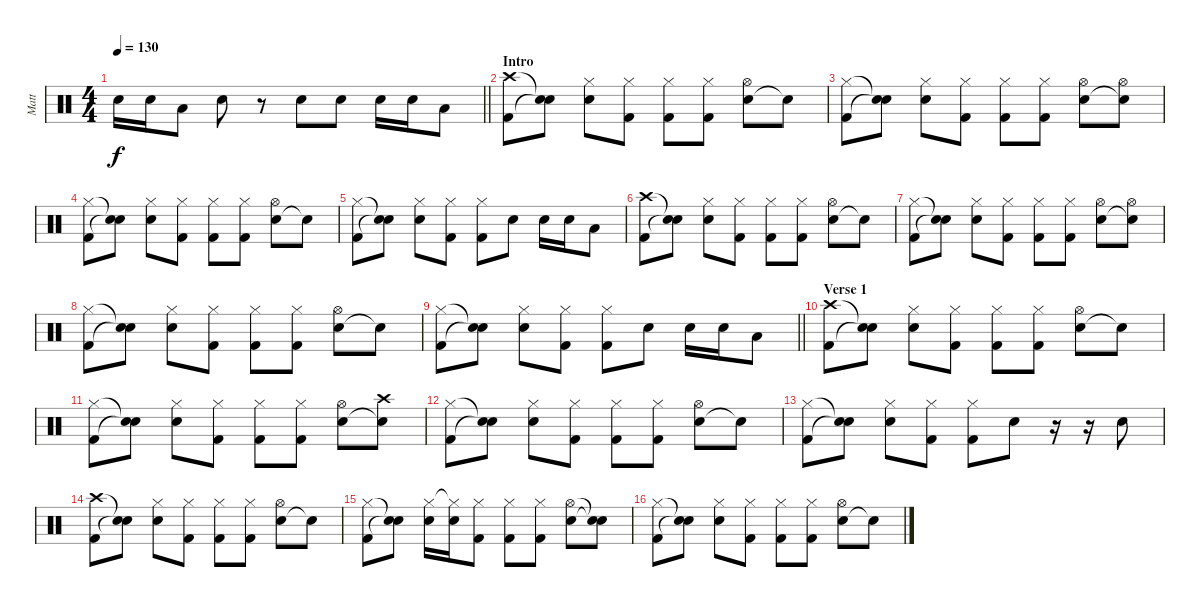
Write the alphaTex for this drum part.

\track ("Matt" "Matt") {instrument percussion}
\staff {score}
\articulation defaults
\ts (4 4)
\tempo 130
\clef neutral
\barLineRight lightlight
\ks c "Snare (hit) 2".16{dy f} "Snare (hit) 2".16 "Low Tom (hit)".8 "Snare (hit) 2".8
r.8 "Snare (hit) 2".8 "Snare (hit) 2".8 "Snare (hit) 2".16 "Snare (hit) 2".16 "Low Tom (hit)".8 |
\section ("" "Intro")
("Kick (hit) 2" "Crash high (hit)").8 ("Snare (hit)"{t} "Snare (hit)"{t}).8 ("Snare (hit) 2" "Hi-Hat (closed)").8 ("Kick (hit) 2" "Hi-Hat (closed)").8 ("Kick (hit) 2" "Hi-Hat (closed)").8 ("Kick (hit) 2" "Hi-Hat (closed)").8 ("Snare (hit) 2" "Hi-Hat (open)").8 "Snare (hit) 2"{t}.8 |
("Kick (hit) 2" "Hi-Hat (closed)").8 ("Snare (hit)"{t} "Snare (hit)"{t}).8 ("Snare (hit) 2" "Hi-Hat (closed)").8 ("Kick (hit) 2" "Hi-Hat (closed)").8 ("Kick (hit) 2" "Hi-Hat (closed)").8 ("Kick (hit) 2" "Hi-Hat (closed)").8 ("Snare (hit) 2" "Hi-Hat (open)").8 ("Snare (hit) 2"{t} "Hi-Hat (open)").8 |
("Kick (hit) 2" "Hi-Hat (closed)").8 ("Snare (hit)"{t} "Snare (hit)"{t}).8 ("Snare (hit) 2" "Hi-Hat (closed)").8 ("Kick (hit) 2" "Hi-Hat (closed)").8 ("Kick (hit) 2" "Hi-Hat (closed)").8 ("Kick (hit) 2" "Hi-Hat (closed)").8 ("Snare (hit) 2" "Hi-Hat (open)").8 "Snare (hit) 2"{t}.8 |
("Kick (hit) 2" "Hi-Hat (closed)").8 ("Snare (hit)"{t} "Snare (hit)"{t}).8 ("Snare (hit) 2" "Hi-Hat (closed)").8 ("Kick (hit) 2" "Hi-Hat (closed)").8 ("Kick (hit) 2" "Hi-Hat (closed)").8 "Snare (hit) 2".8 "Snare (hit) 2".16 "Snare (hit) 2".16 "Low Tom (hit)".8 |
("Kick (hit) 2" "Crash high (hit)").8 ("Snare (hit)"{t} "Snare (hit)"{t}).8 ("Snare (hit) 2" "Hi-Hat (closed)").8 ("Kick (hit) 2" "Hi-Hat (closed)").8 ("Kick (hit) 2" "Hi-Hat (closed)").8 ("Kick (hit) 2" "Hi-Hat (closed)").8 ("Snare (hit) 2" "Hi-Hat (open)").8 "Snare (hit) 2"{t}.8 |
("Kick (hit) 2" "Hi-Hat (closed)").8 ("Snare (hit)"{t} "Snare (hit)"{t}).8 ("Snare (hit) 2" "Hi-Hat (closed)").8 ("Kick (hit) 2" "Hi-Hat (closed)").8 ("Kick (hit) 2" "Hi-Hat (closed)").8 ("Kick (hit) 2" "Hi-Hat (closed)").8 ("Snare (hit) 2" "Hi-Hat (open)").8 ("Snare (hit) 2"{t} "Hi-Hat (open)").8 |
("Kick (hit) 2" "Hi-Hat (closed)").8 ("Snare (hit)"{t} "Snare (hit)"{t}).8 ("Snare (hit) 2" "Hi-Hat (closed)").8 ("Kick (hit) 2" "Hi-Hat (closed)").8 ("Kick (hit) 2" "Hi-Hat (closed)").8 ("Kick (hit) 2" "Hi-Hat (closed)").8 ("Snare (hit) 2" "Hi-Hat (open)").8 "Snare (hit) 2"{t}.8 |
\barLineRight lightlight
("Kick (hit) 2" "Hi-Hat (closed)").8 ("Snare (hit)"{t} "Snare (hit)"{t}).8 ("Snare (hit) 2" "Hi-Hat (closed)").8 ("Kick (hit) 2" "Hi-Hat (closed)").8 ("Kick (hit) 2" "Hi-Hat (closed)").8 "Snare (hit) 2".8 "Snare (hit) 2".16 "Snare (hit) 2".16 "Low Tom (hit)".8 |
\section ("" "Verse 1")
("Kick (hit) 2" "Crash high (hit)").8 ("Snare (hit)"{t} "Snare (hit)"{t}).8 ("Snare (hit) 2" "Hi-Hat (closed)").8 ("Kick (hit) 2" "Hi-Hat (closed)").8 ("Kick (hit) 2" "Hi-Hat (closed)").8 ("Kick (hit) 2" "Hi-Hat (closed)").8 ("Snare (hit) 2" "Hi-Hat (open)").8 "Snare (hit) 2"{t}.8 |
("Kick (hit) 2" "Hi-Hat (closed)").8 ("Snare (hit)"{t} "Snare (hit)"{t}).8 ("Snare (hit) 2" "Hi-Hat (closed)").8 ("Kick (hit) 2" "Hi-Hat (closed)").8 ("Kick (hit) 2" "Hi-Hat (closed)").8 ("Kick (hit) 2" "Hi-Hat (closed)").8 ("Snare (hit) 2" "Hi-Hat (open)").8 ("Snare (hit) 2"{t} "Crash high (hit)").8 |
("Kick (hit) 2" "Hi-Hat (closed)").8 ("Snare (hit)"{t} "Snare (hit)"{t}).8 ("Snare (hit) 2" "Hi-Hat (closed)").8 ("Kick (hit) 2" "Hi-Hat (closed)").8 ("Kick (hit) 2" "Hi-Hat (closed)").8 ("Kick (hit) 2" "Hi-Hat (closed)").8 ("Snare (hit) 2" "Hi-Hat (open)").8 "Snare (hit) 2"{t}.8 |
("Kick (hit) 2" "Hi-Hat (closed)").8 ("Snare (hit)"{t} "Snare (hit)"{t}).8 ("Snare (hit) 2" "Hi-Hat (closed)").8 ("Kick (hit) 2" "Hi-Hat (closed)").8 ("Kick (hit) 2" "Hi-Hat (closed)").8 "Snare (hit) 2".8 r.16 r.16 "Snare (hit) 2".8 |
("Kick (hit) 2" "Crash high (hit)").8 ("Snare (hit)"{t} "Snare (hit)"{t}).8 ("Snare (hit) 2" "Hi-Hat (closed)").8 ("Kick (hit) 2" "Hi-Hat (closed)").8 ("Kick (hit) 2" "Hi-Hat (closed)").8 ("Kick (hit) 2" "Hi-Hat (closed)").8 ("Snare (hit) 2" "Hi-Hat (open)").8 "Snare (hit) 2"{t}.8 |
("Kick (hit) 2" "Hi-Hat (closed)").8 ("Snare (hit)"{t} "Snare (hit)"{t}).8 ("Snare (hit) 2" "Hi-Hat (closed)").16 ("Snare (hit) 2" "Hi-Hat (closed)"{t}).16 ("Kick (hit) 2" "Hi-Hat (closed)").8 ("Kick (hit) 2" "Hi-Hat (closed)").8 ("Kick (hit) 2" "Hi-Hat (closed)").8 ("Snare (hit) 2" "Hi-Hat (open)").8 ("Snare (hit)"{t} "Snare (hit)"{t}).8 |
("Kick (hit) 2" "Hi-Hat (closed)").8 ("Snare (hit)"{t} "Snare (hit)"{t}).8 ("Snare (hit) 2" "Hi-Hat (closed)").8 ("Kick (hit) 2" "Hi-Hat (closed)").8 ("Kick (hit) 2" "Hi-Hat (closed)").8 ("Kick (hit) 2" "Hi-Hat (closed)").8 ("Snare (hit) 2" "Hi-Hat (open)").8 "Snare (hit) 2"{t}.8
